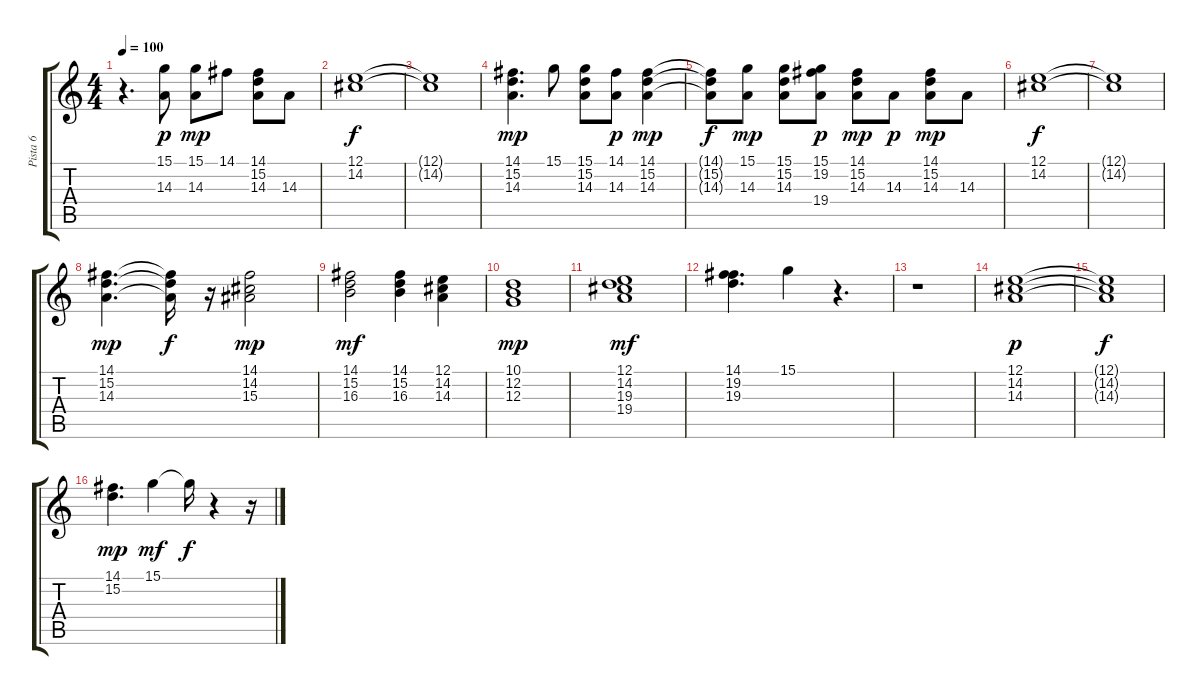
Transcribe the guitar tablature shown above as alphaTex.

\track ("Pista 6" "Pista 6") {instrument rockorgan}
\staff {score tabs}
\tuning (E4 B3 G3 D3 A2 E2) {hide}
\ts (4 4)
\tempo 100
\clef g2
\ks c
r.4{d dy f} (15.1 14.3).8{dy p} (15.1 14.3).8{dy mp} 14.1.8 (14.1 15.2 14.3).8 14.3.8 |
(12.1 14.2).1{dy f} |
(12.1{t} 14.2{t}).1 |
(14.1 15.2 14.3).4{d dy mp} 15.1.8 (15.1 15.2 14.3).8 (14.1 14.3).8{dy p} (14.1 15.2 14.3).4{dy mp} |
(14.1{t} 15.2{t} 14.3{t}).8{dy f} (15.1 14.3).8{dy mp} (15.1 15.2 14.3).8 (15.1 19.2 19.4).8{dy p} (14.1 15.2 14.3).8{dy mp} 14.3.8{dy p} (14.1 15.2 14.3).8{dy mp} 14.3.8 |
(12.1 14.2).1{dy f} |
(12.1{t} 14.2{t}).1 |
(14.1 15.2 14.3).4{d dy mp} (14.1{t} 15.2{t} 14.3{t}).16{dy f} r.16 (14.1 14.2 15.3).2{dy mp} |
(14.1 15.2 16.3).2{dy mf} (14.1 15.2 16.3).4 (12.1 14.2 14.3).4 |
(10.1 12.2 12.3).1{dy mp} |
(12.1 14.2 19.3 19.4).1{dy mf} |
(14.1 19.2 19.3).4{d volume 11} 15.1.4 r.4{d} |
r.1 |
(12.1 14.2 14.3).1{dy p} |
(12.1{t} 14.2{t} 14.3{t}).1{dy f} |
(14.1 15.2).4{d dy mp} 15.1.4{dy mf} 15.1{t}.16{dy f} r.4 r.16
